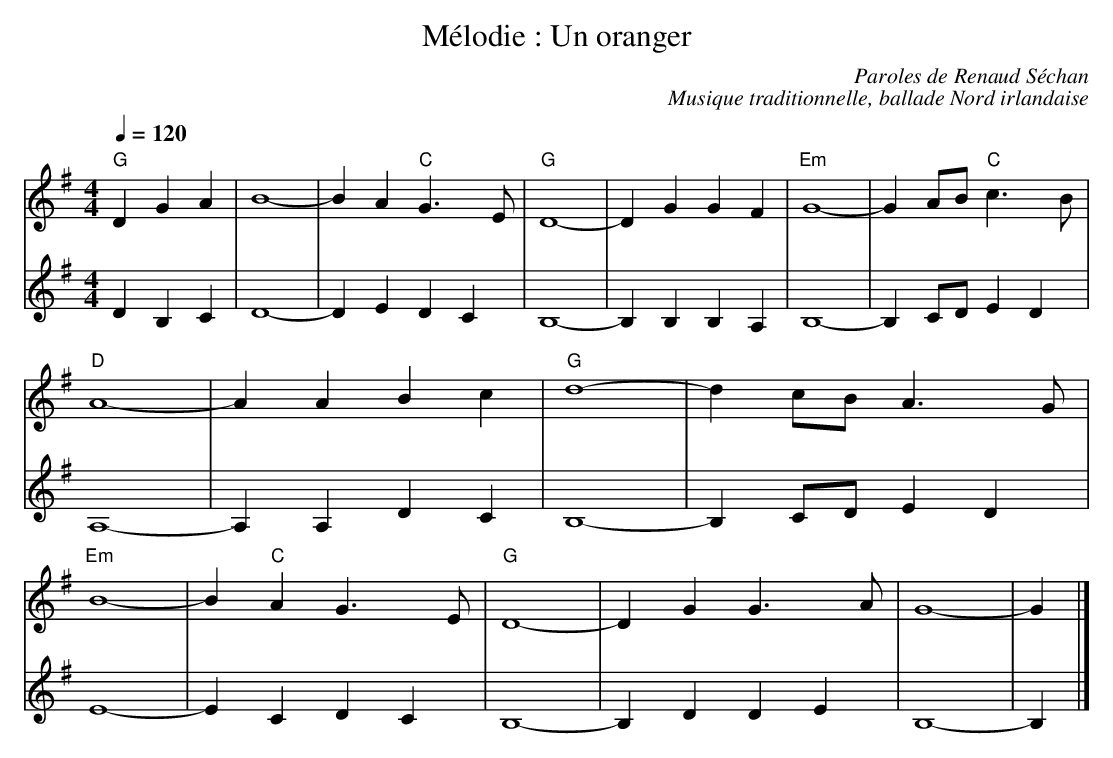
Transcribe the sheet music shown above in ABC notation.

X:1
T:Mélodie : Un oranger
C:Paroles de Renaud Séchan
C:Musique traditionnelle, ballade Nord irlandaise
M:4/4
L:1/4
Q:1/4=120
K:Gmaj
V:1
"G"D G A | B4- | B A "C"G>E | "G"D4- | D G G F | "Em"G4- |\
G A/B/ "C"c>B | "D"A4- | A A B c | "G"d4- | d c/B/ A>G |\
"Em"B4- | B "C"A G>E | "G"D4- | D G G>A | G4- | G |]
V:2
D B, C | D4- | D E D C | B,4- | B, B, B, A, |\
B,4- | B, C/D/ E D | A,4- | A, A, D C | B,4- |\
B, C/D/ E D | E4- | E C D C | B,4- | B, D D E  | B,4- | B, |]
